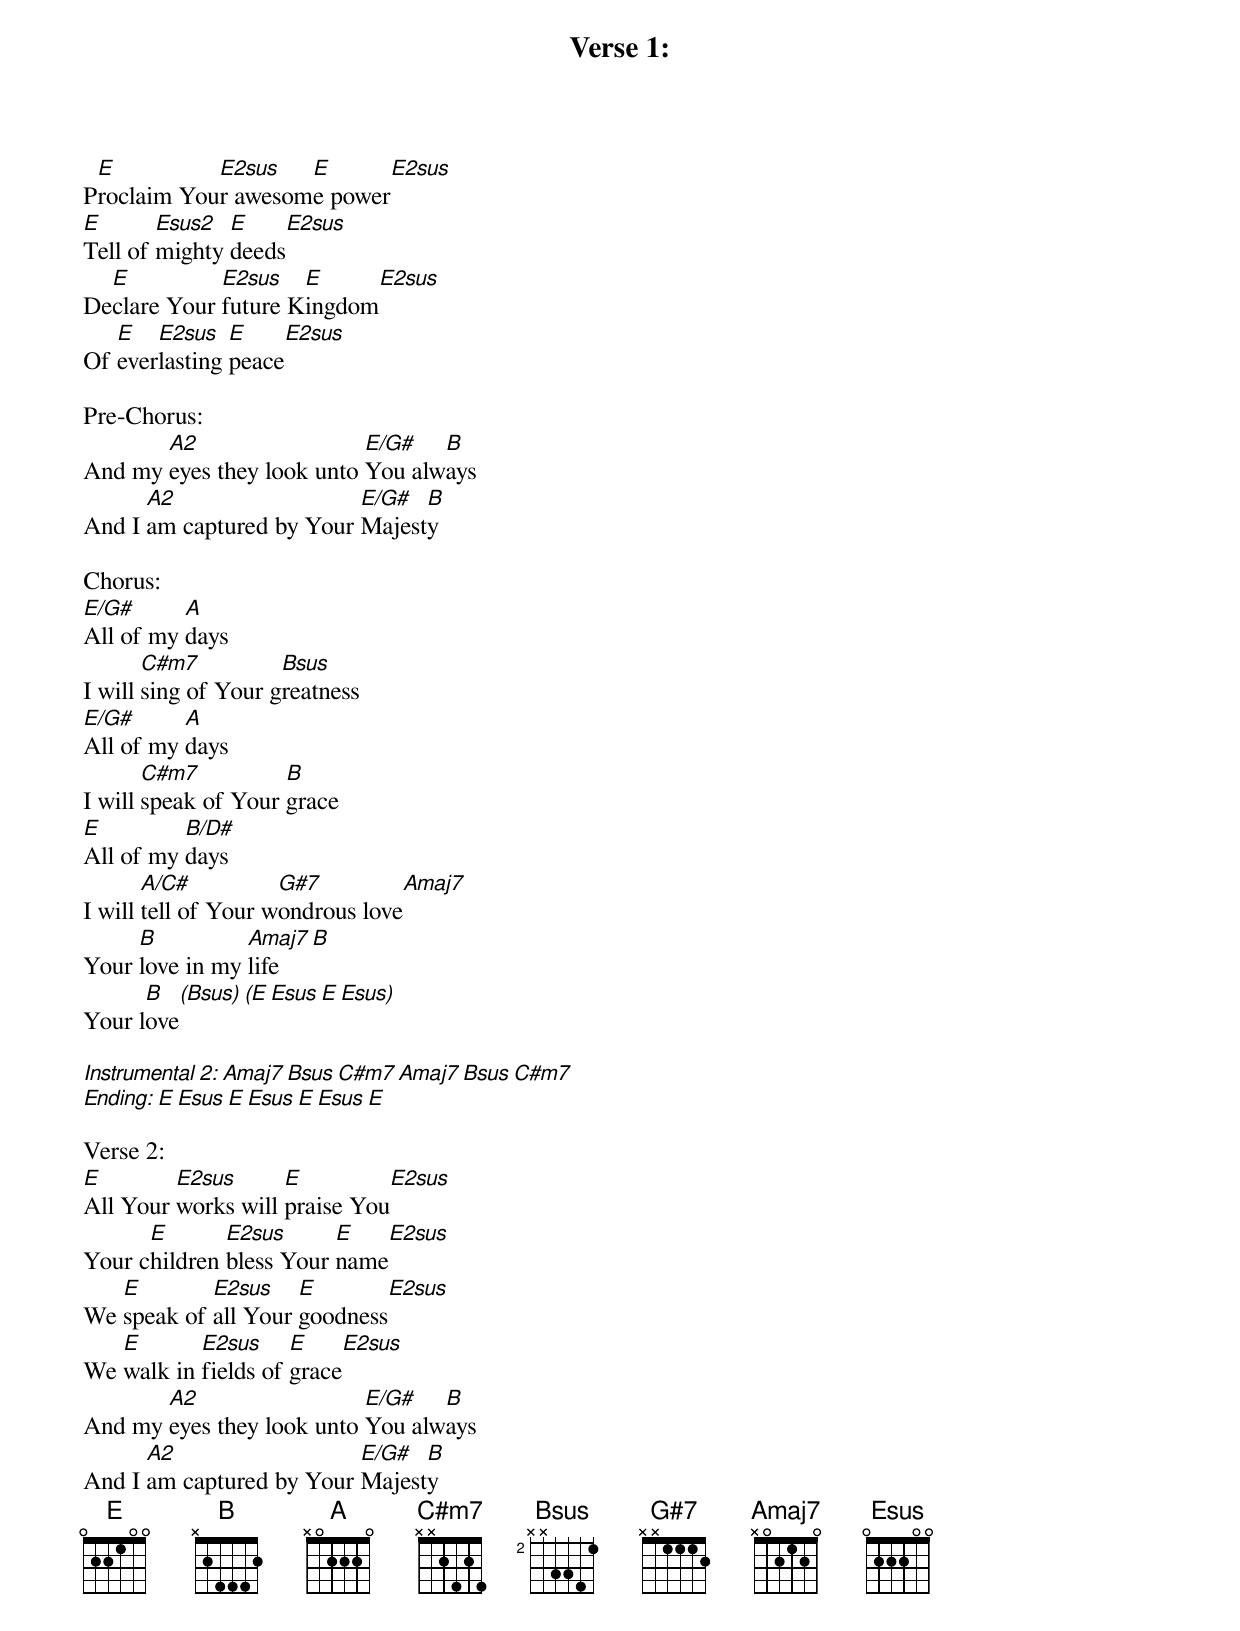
Verse 1:
 E          E2sus   E       E2sus
Proclaim Your awesome power
E       Esus2  E     E2sus
Tell of mighty deeds
  E          E2sus   E        E2sus
Declare Your future Kingdom
   E   E2sus   E      E2sus
Of everlasting peace

Pre-Chorus:
       A2                  E/G#   B
And my eyes they look unto You always
      A2                  E/G#  B
And I am captured by Your Majesty

Chorus:
E/G#      A
All of my days
       C#m7          Bsus
I will sing of Your greatness
E/G#      A
All of my days
       C#m7          B
I will speak of Your grace
E         B/D#
All of my days
       A/C#          G#7          Amaj7
I will tell of Your wondrous love
     B          Amaj7      B
Your love in my life
      B   (Bsus) (E  Esus   E   Esus)
Your love

Instrumental 2: Amaj7   Bsus   C#m7   Amaj7   Bsus     C#m7
Ending: E   Esus    E   Esus    E    Esus     E

Verse 2:
E        E2sus      E            E2sus
All Your works will praise You
      E       E2sus      E      E2sus
Your children bless Your name
   E        E2sus    E          E2sus
We speak of all Your goodness
   E       E2sus     E      E2sus
We walk in fields of grace
       A2                  E/G#   B
And my eyes they look unto You always
      A2                  E/G#  B
And I am captured by Your Majesty
